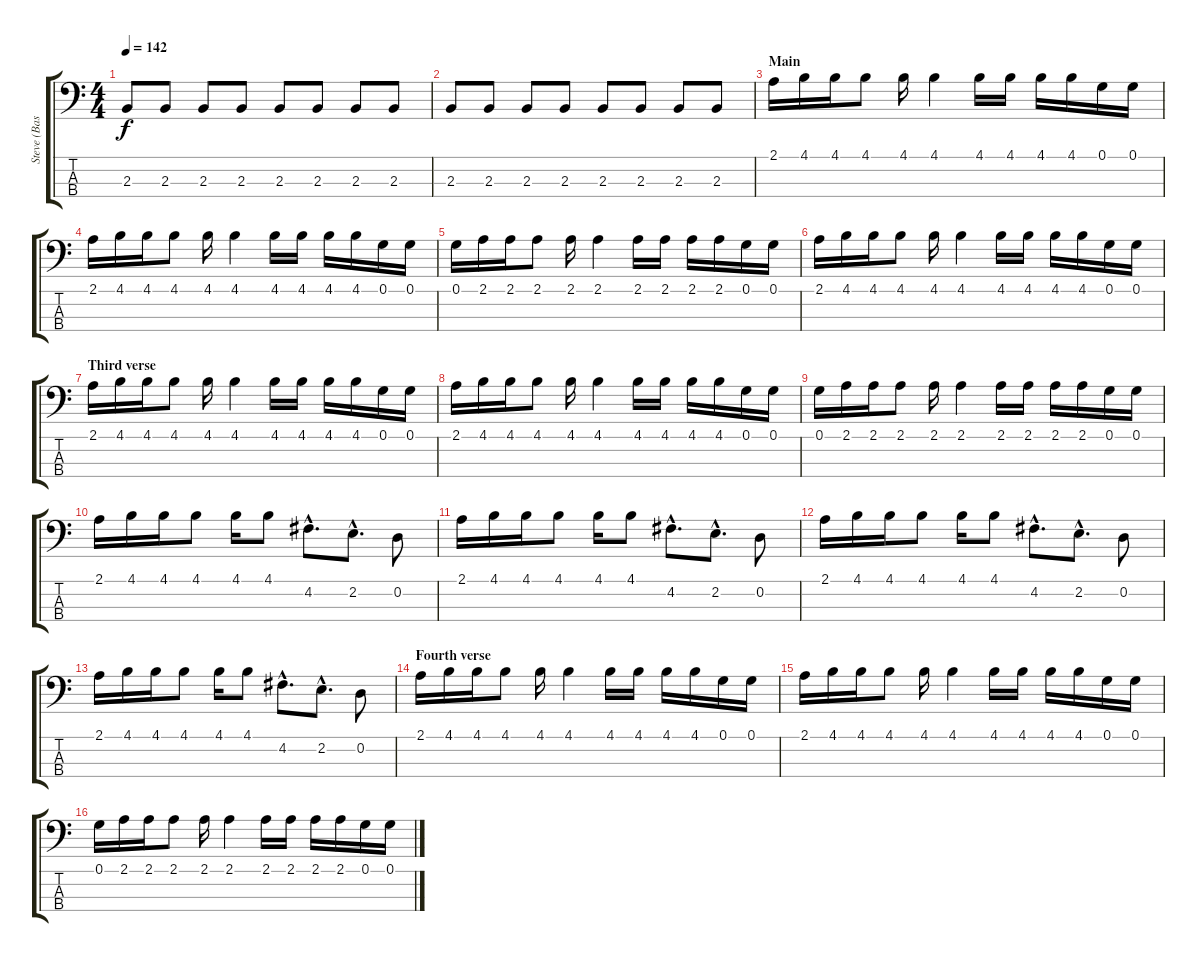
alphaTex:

\track ("Steve (Bass)" "Steve (Bas") {instrument electricbassfinger}
\staff {score tabs}
\tuning (G2 D2 A1 E1) {hide}
\ts (4 4)
\tempo 142
\clef f4
\ks c
2.3.8{dy f} 2.3.8 2.3.8 2.3.8 2.3.8 2.3.8 2.3.8 2.3.8 |
2.3.8 2.3.8 2.3.8 2.3.8 2.3.8 2.3.8 2.3.8 2.3.8 |
\section ("" "Main")
2.1.16 4.1.16 4.1.16 4.1.8 4.1.16 4.1.4 4.1.16 4.1.16 4.1.16 4.1.16 0.1.16 0.1.16 |
2.1.16 4.1.16 4.1.16 4.1.8 4.1.16 4.1.4 4.1.16 4.1.16 4.1.16 4.1.16 0.1.16 0.1.16 |
0.1.16 2.1.16 2.1.16 2.1.8 2.1.16 2.1.4 2.1.16 2.1.16 2.1.16 2.1.16 0.1.16 0.1.16 |
2.1.16 4.1.16 4.1.16 4.1.8 4.1.16 4.1.4 4.1.16 4.1.16 4.1.16 4.1.16 0.1.16 0.1.16 |
\section ("" "Third verse")
2.1.16 4.1.16 4.1.16 4.1.8 4.1.16 4.1.4 4.1.16 4.1.16 4.1.16 4.1.16 0.1.16 0.1.16 |
2.1.16 4.1.16 4.1.16 4.1.8 4.1.16 4.1.4 4.1.16 4.1.16 4.1.16 4.1.16 0.1.16 0.1.16 |
0.1.16 2.1.16 2.1.16 2.1.8 2.1.16 2.1.4 2.1.16 2.1.16 2.1.16 2.1.16 0.1.16 0.1.16 |
2.1.16 4.1.16 4.1.16 4.1.8 4.1.16 4.1.8 4.2{hac}.8{d} 2.2{hac}.8{d} 0.2.8 |
2.1.16 4.1.16 4.1.16 4.1.8 4.1.16 4.1.8 4.2{hac}.8{d} 2.2{hac}.8{d} 0.2.8 |
2.1.16 4.1.16 4.1.16 4.1.8 4.1.16 4.1.8 4.2{hac}.8{d} 2.2{hac}.8{d} 0.2.8 |
2.1.16 4.1.16 4.1.16 4.1.8 4.1.16 4.1.8 4.2{hac}.8{d} 2.2{hac}.8{d} 0.2.8 |
\section ("" "Fourth verse")
2.1.16 4.1.16 4.1.16 4.1.8 4.1.16 4.1.4 4.1.16 4.1.16 4.1.16 4.1.16 0.1.16 0.1.16 |
2.1.16 4.1.16 4.1.16 4.1.8 4.1.16 4.1.4 4.1.16 4.1.16 4.1.16 4.1.16 0.1.16 0.1.16 |
0.1.16 2.1.16 2.1.16 2.1.8 2.1.16 2.1.4 2.1.16 2.1.16 2.1.16 2.1.16 0.1.16 0.1.16
